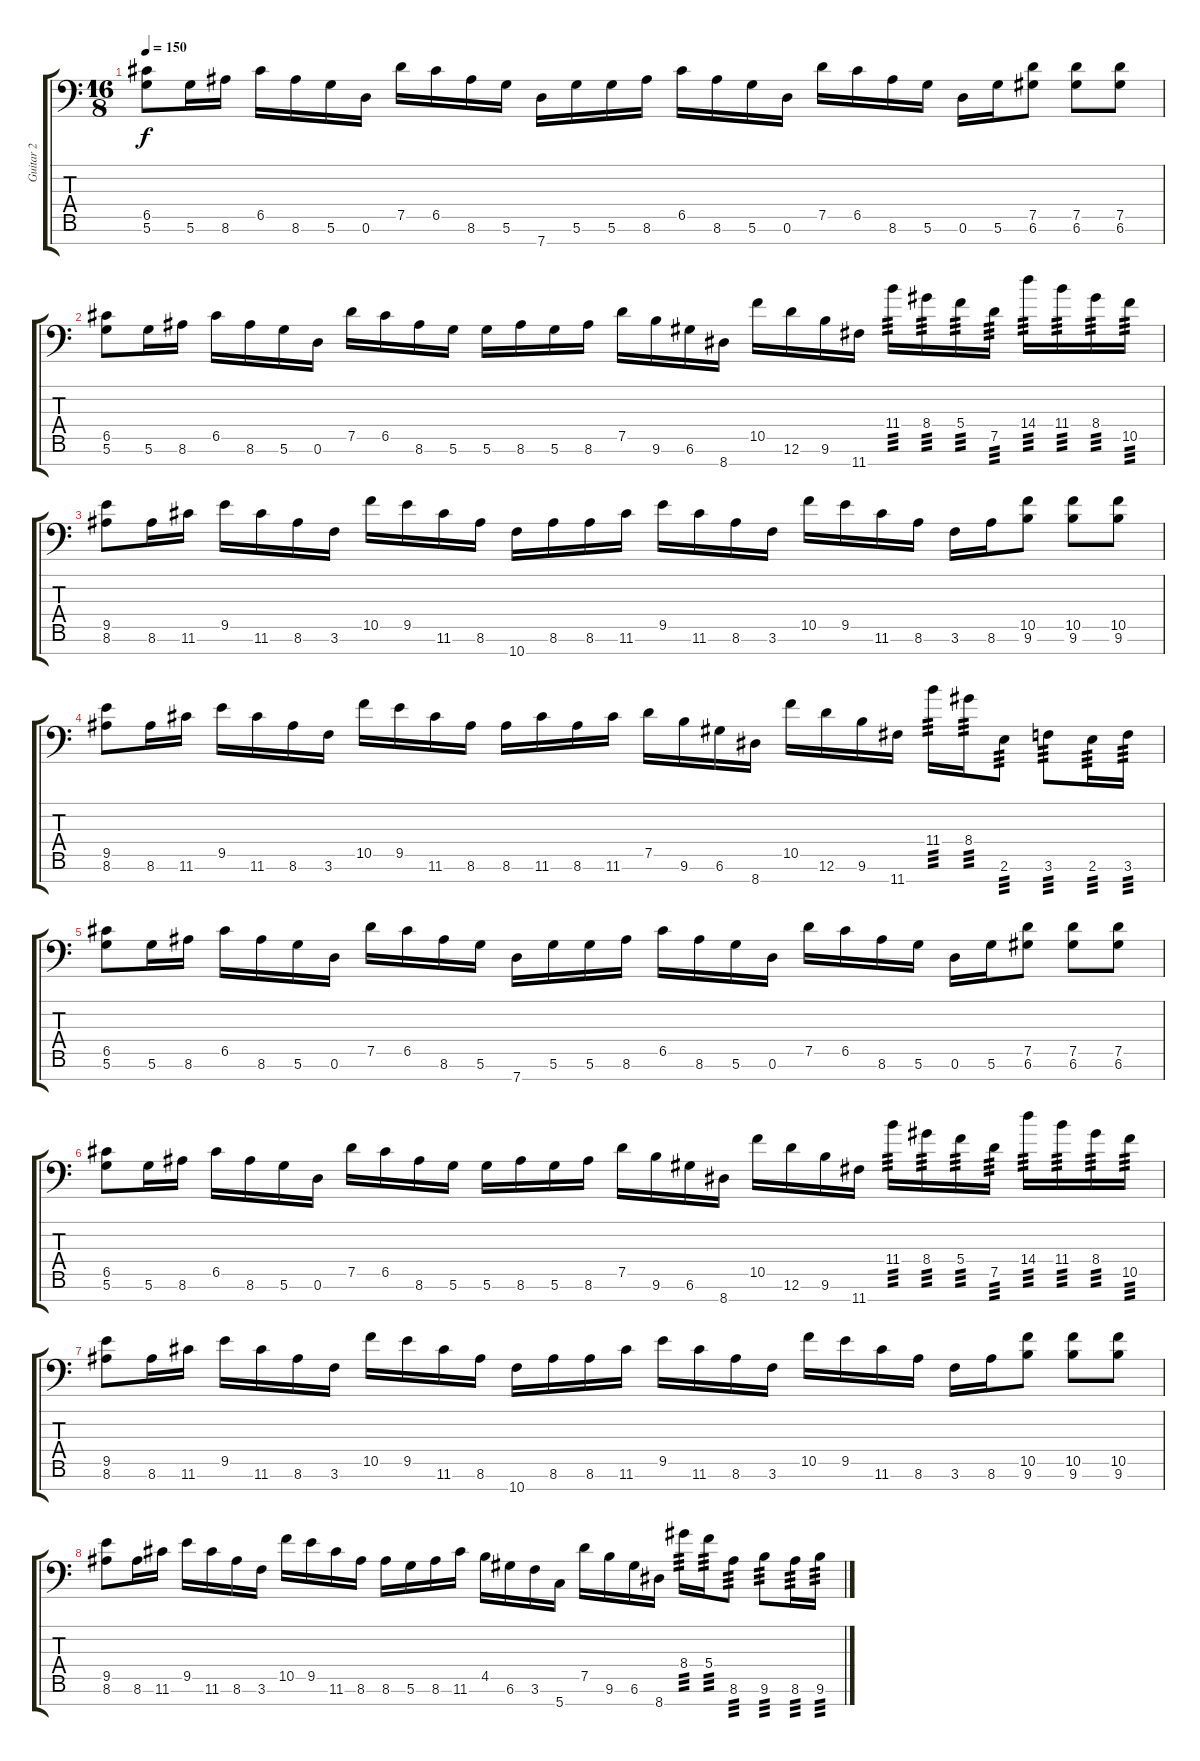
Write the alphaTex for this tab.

\track ("Guitar 2" "Guitar 2") {instrument distortionguitar}
\staff {score tabs}
\tuning (D4 A3 F3 C3 G2 D2 G1) {hide}
\ts (16 8)
\tempo 150
\clef f4
\ks c
(6.5 5.6).8{dy f} 5.6.16 8.6.16 6.5.16 8.6.16 5.6.16 0.6.16 7.5.16 6.5.16 8.6.16 5.6.16 7.7.16 5.6.16 5.6.16 8.6.16 6.5.16 8.6.16 5.6.16 0.6.16 7.5.16 6.5.16 8.6.16 5.6.16 0.6.16 5.6.16 (7.5 6.6).8 (7.5 6.6).8 (7.5 6.6).8 |
(6.5 5.6).8 5.6.16 8.6.16 6.5.16 8.6.16 5.6.16 0.6.16 7.5.16 6.5.16 8.6.16 5.6.16 5.6.16 8.6.16 5.6.16 8.6.16 7.5.16 9.6.16 6.6.16 8.7.16 10.5.16 12.6.16 9.6.16 11.7.16 11.4.16{tp 3} 8.4.16{tp 3} 5.4.16{tp 3} 7.5.16{tp 3} 14.4.16{tp 3} 11.4.16{tp 3} 8.4.16{tp 3} 10.5.16{tp 3} |
(9.5 8.6).8 8.6.16 11.6.16 9.5.16 11.6.16 8.6.16 3.6.16 10.5.16 9.5.16 11.6.16 8.6.16 10.7.16 8.6.16 8.6.16 11.6.16 9.5.16 11.6.16 8.6.16 3.6.16 10.5.16 9.5.16 11.6.16 8.6.16 3.6.16 8.6.16 (10.5 9.6).8 (10.5 9.6).8 (10.5 9.6).8 |
(9.5 8.6).8 8.6.16 11.6.16 9.5.16 11.6.16 8.6.16 3.6.16 10.5.16 9.5.16 11.6.16 8.6.16 8.6.16 11.6.16 8.6.16 11.6.16 7.5.16 9.6.16 6.6.16 8.7.16 10.5.16 12.6.16 9.6.16 11.7.16 11.4.16{tp 3} 8.4.16{tp 3} 2.6.8{tp 3} 3.6.8{tp 3} 2.6.16{tp 3} 3.6.16{tp 3} |
(6.5 5.6).8 5.6.16 8.6.16 6.5.16 8.6.16 5.6.16 0.6.16 7.5.16 6.5.16 8.6.16 5.6.16 7.7.16 5.6.16 5.6.16 8.6.16 6.5.16 8.6.16 5.6.16 0.6.16 7.5.16 6.5.16 8.6.16 5.6.16 0.6.16 5.6.16 (7.5 6.6).8 (7.5 6.6).8 (7.5 6.6).8 |
(6.5 5.6).8 5.6.16 8.6.16 6.5.16 8.6.16 5.6.16 0.6.16 7.5.16 6.5.16 8.6.16 5.6.16 5.6.16 8.6.16 5.6.16 8.6.16 7.5.16 9.6.16 6.6.16 8.7.16 10.5.16 12.6.16 9.6.16 11.7.16 11.4.16{tp 3} 8.4.16{tp 3} 5.4.16{tp 3} 7.5.16{tp 3} 14.4.16{tp 3} 11.4.16{tp 3} 8.4.16{tp 3} 10.5.16{tp 3} |
(9.5 8.6).8 8.6.16 11.6.16 9.5.16 11.6.16 8.6.16 3.6.16 10.5.16 9.5.16 11.6.16 8.6.16 10.7.16 8.6.16 8.6.16 11.6.16 9.5.16 11.6.16 8.6.16 3.6.16 10.5.16 9.5.16 11.6.16 8.6.16 3.6.16 8.6.16 (10.5 9.6).8 (10.5 9.6).8 (10.5 9.6).8 |
(9.5 8.6).8 8.6.16 11.6.16 9.5.16 11.6.16 8.6.16 3.6.16 10.5.16 9.5.16 11.6.16 8.6.16 8.6.16 5.6.16 8.6.16 11.6.16 4.5.16 6.6.16 3.6.16 5.7.16 7.5.16 9.6.16 6.6.16 8.7.16 8.4.16{tp 3} 5.4.16{tp 3} 8.6.8{tp 3} 9.6.8{tp 3} 8.6.16{tp 3} 9.6.16{tp 3}
